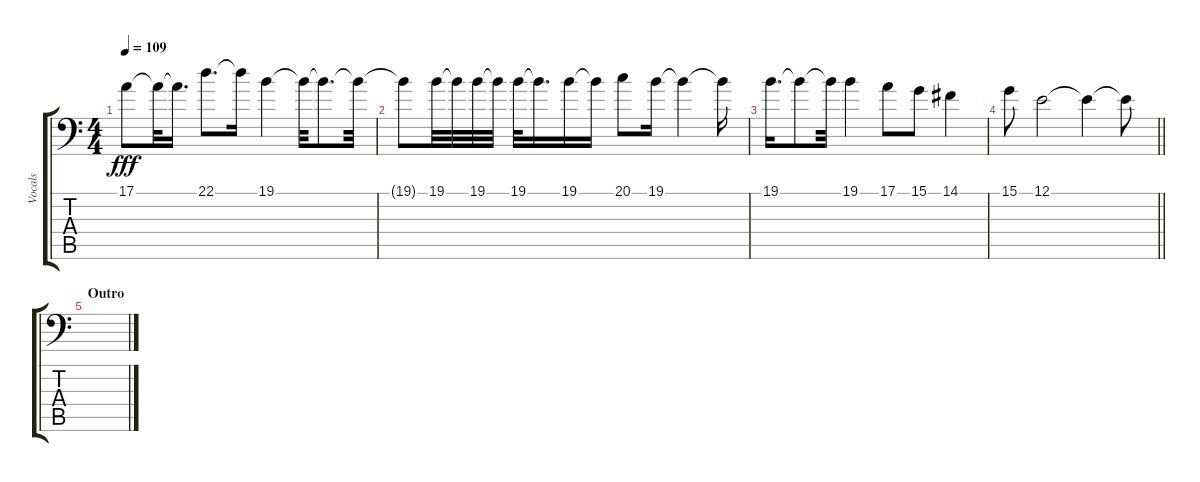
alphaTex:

\track ("Vocals" "Vocals") {instrument flute}
\staff {score tabs}
\tuning (E3 B2 G2 D2 A1 E1) {hide}
\ts (4 4)
\tempo 109
\clef f4
\ks c
17.1.8{dy fff} 17.1{t}.32 17.1{t}.16{d} 22.1.8{d} 22.1{t}.16 19.1.4 19.1{t}.32 19.1{t}.8{d} 19.1{t}.32 |
19.1{t}.8 19.1.32 19.1{t}.32 19.1.32 19.1{t}.32 19.1.32 19.1{t}.16{d} 19.1.16 19.1{t}.16 20.1.8 19.1.16 19.1{t}.4 19.1{t}.16 |
19.1.16{d} 19.1{t}.8 19.1{t}.32 19.1.4 17.1.8 15.1.8 14.1.4 |
\barLineRight lightlight
15.1.8 12.1.2 12.1{t}.4 12.1{t}.8 |
\section ("" "Outro")
